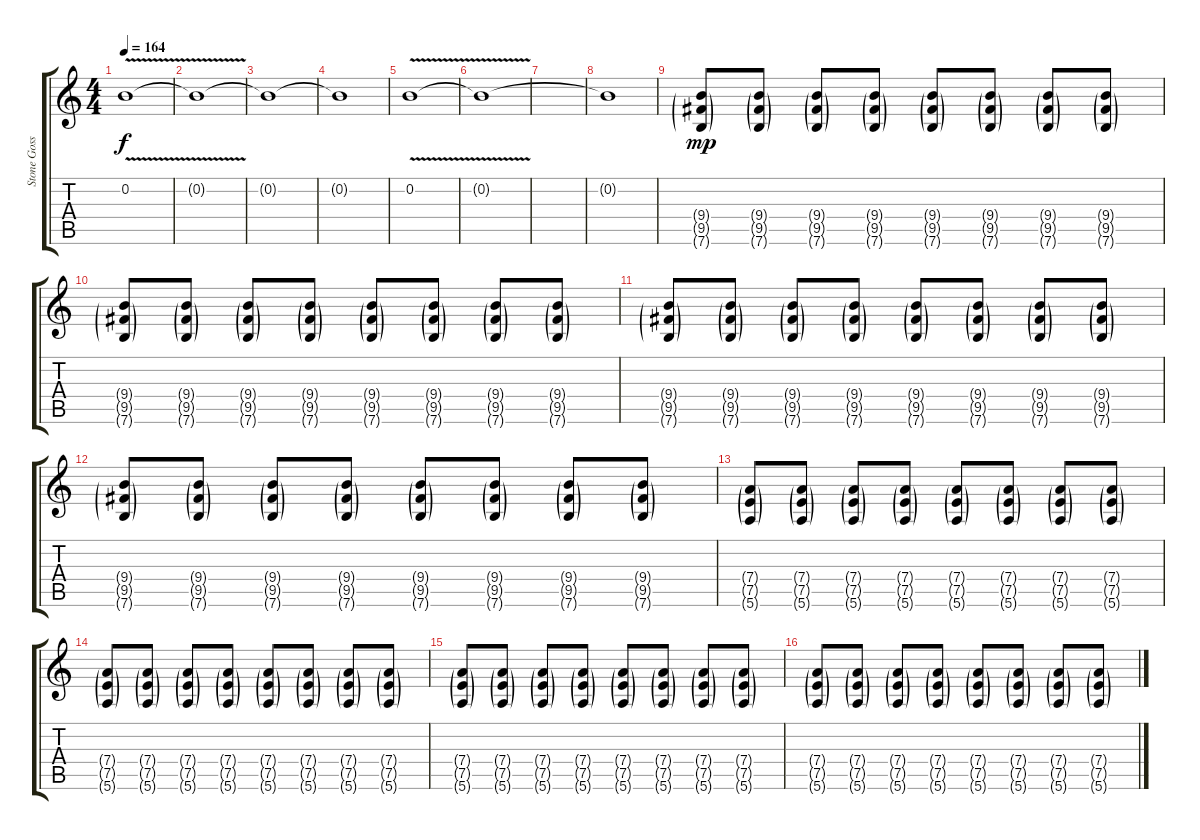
\track ("Stone Gossard" "Stone Goss") {instrument overdrivenguitar}
\staff {score tabs}
\tuning (E4 B3 G3 D3 A2 E2) {hide}
\ts (4 4)
\tempo 164
\clef g2
\ks c
0.2{v}.1{dy f} |
0.2{t}.1 |
0.2{t}.1 |
0.2{t}.1 |
0.2{v}.1 |
0.2{t}.1 |
|
0.2{t}.1 |
(9.4{g} 9.5{g} 7.6{g}).8{dy mp} (9.4{g} 9.5{g} 7.6{g}).8 (9.4{g} 9.5{g} 7.6{g}).8 (9.4{g} 9.5{g} 7.6{g}).8 (9.4{g} 9.5{g} 7.6{g}).8 (9.4{g} 9.5{g} 7.6{g}).8 (9.4{g} 9.5{g} 7.6{g}).8 (9.4{g} 9.5{g} 7.6{g}).8 |
(9.4{g} 9.5{g} 7.6{g}).8 (9.4{g} 9.5{g} 7.6{g}).8 (9.4{g} 9.5{g} 7.6{g}).8 (9.4{g} 9.5{g} 7.6{g}).8 (9.4{g} 9.5{g} 7.6{g}).8 (9.4{g} 9.5{g} 7.6{g}).8 (9.4{g} 9.5{g} 7.6{g}).8 (9.4{g} 9.5{g} 7.6{g}).8 |
(9.4{g} 9.5{g} 7.6{g}).8 (9.4{g} 9.5{g} 7.6{g}).8 (9.4{g} 9.5{g} 7.6{g}).8 (9.4{g} 9.5{g} 7.6{g}).8 (9.4{g} 9.5{g} 7.6{g}).8 (9.4{g} 9.5{g} 7.6{g}).8 (9.4{g} 9.5{g} 7.6{g}).8 (9.4{g} 9.5{g} 7.6{g}).8 |
(9.4{g} 9.5{g} 7.6{g}).8 (9.4{g} 9.5{g} 7.6{g}).8 (9.4{g} 9.5{g} 7.6{g}).8 (9.4{g} 9.5{g} 7.6{g}).8 (9.4{g} 9.5{g} 7.6{g}).8 (9.4{g} 9.5{g} 7.6{g}).8 (9.4{g} 9.5{g} 7.6{g}).8 (9.4{g} 9.5{g} 7.6{g}).8 |
(7.4{g} 7.5{g} 5.6{g}).8 (7.4{g} 7.5{g} 5.6{g}).8 (7.4{g} 7.5{g} 5.6{g}).8 (7.4{g} 7.5{g} 5.6{g}).8 (7.4{g} 7.5{g} 5.6{g}).8 (7.4{g} 7.5{g} 5.6{g}).8 (7.4{g} 7.5{g} 5.6{g}).8 (7.4{g} 7.5{g} 5.6{g}).8 |
(7.4{g} 7.5{g} 5.6{g}).8 (7.4{g} 7.5{g} 5.6{g}).8 (7.4{g} 7.5{g} 5.6{g}).8 (7.4{g} 7.5{g} 5.6{g}).8 (7.4{g} 7.5{g} 5.6{g}).8 (7.4{g} 7.5{g} 5.6{g}).8 (7.4{g} 7.5{g} 5.6{g}).8 (7.4{g} 7.5{g} 5.6{g}).8 |
(7.4{g} 7.5{g} 5.6{g}).8 (7.4{g} 7.5{g} 5.6{g}).8 (7.4{g} 7.5{g} 5.6{g}).8 (7.4{g} 7.5{g} 5.6{g}).8 (7.4{g} 7.5{g} 5.6{g}).8 (7.4{g} 7.5{g} 5.6{g}).8 (7.4{g} 7.5{g} 5.6{g}).8 (7.4{g} 7.5{g} 5.6{g}).8 |
(7.4{g} 7.5{g} 5.6{g}).8 (7.4{g} 7.5{g} 5.6{g}).8 (7.4{g} 7.5{g} 5.6{g}).8 (7.4{g} 7.5{g} 5.6{g}).8 (7.4{g} 7.5{g} 5.6{g}).8 (7.4{g} 7.5{g} 5.6{g}).8 (7.4{g} 7.5{g} 5.6{g}).8 (7.4{g} 7.5{g} 5.6{g}).8
